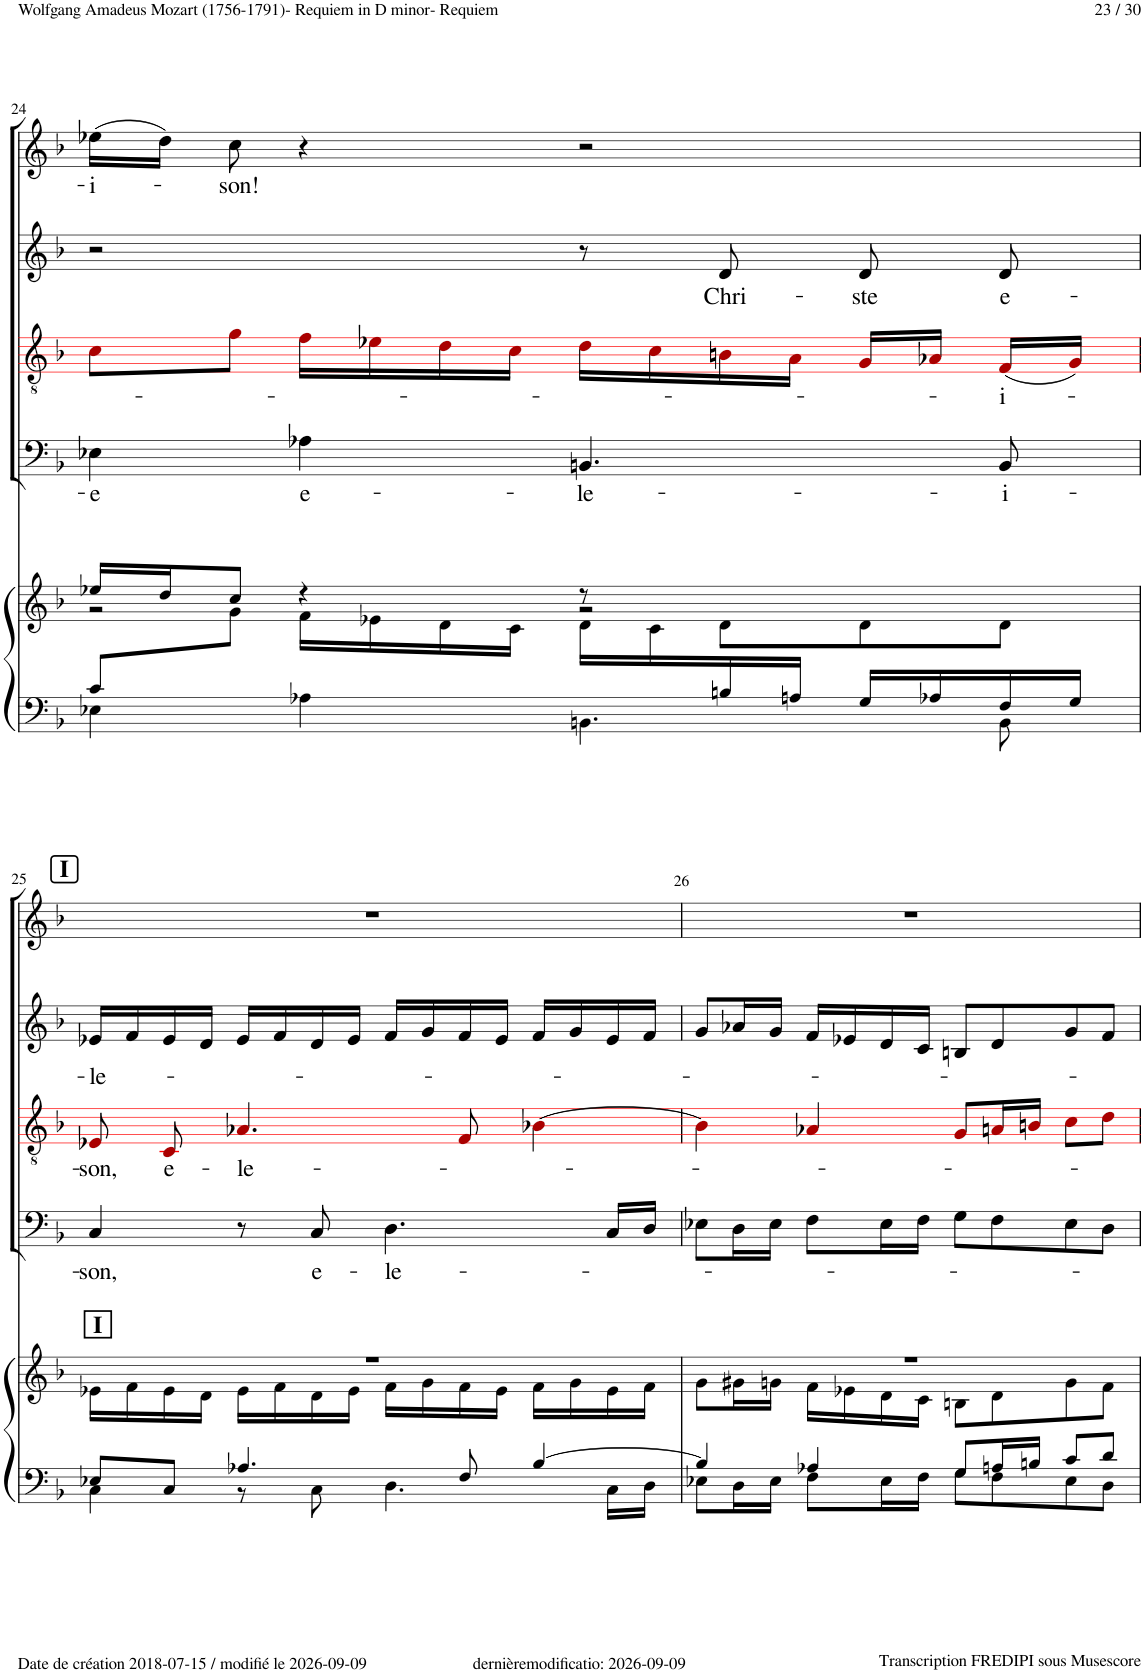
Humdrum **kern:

**kern	**kern	**kern	**text	**kern	**text	**kern	**text	**kern	**text
*part5	*part5	*part4	*part4	*part3	*part3	*part2	*part2	*part1	*part1
*staff6	*staff5	*staff4	*staff4	*staff3	*staff3	*staff2	*staff2	*staff1	*staff1
*I"Piano	*	*I"Basso Chorus	*	*I"Tenor Chorus	*	*I"Alto Chorus	*	*I"Soprano Chorus	*
*I'Pno	*	*I'Ch	*	*	*	*I'Ch	*	*I'Ch	*
!!LO:PB:g=z
*clefF4	*clefG2	*clefF4	*	*clefGv2	*	*clefG2	*	*clefG2	*
*	*	*	*	*ITrd8c14	*	*	*	*	*
*k[b-]	*k[b-]	*k[b-]	*	*k[b-]	*	*k[b-]	*	*k[b-]	*
*M4/4	*M4/4	*M4/4	*	*M4/4	*	*M4/4	*	*M4/4	*
*met(c)	*met(c)	*met(c)	*	*met(c)	*	*met(c)	*	*met(c)	*
=24	=24	=24	=24	=24	=24	=24	=24	=24	=24
*^	*^	*	*	*	*	*	*	*	*
*	*	*	*^	*	*	*	*	*	*	*	*
!	!	!	!	!	!	!LO:LY:b	!	!	!	!	!	!LO:LY:b
8c/L	4E-X\	16ee-X/LL	8ryy	2r	4E-X!\	-e	8c!i\L	.	2r	.	(16ee-X!\LL	i-
.	.	16dd/J	.	.	.	.	.	.	.	.	16dd!\JJ)	.
!	!	!	!	!	!	!	!	!	!	!	!	!LO:LY:b
2ryy	.	8cc/J	8g\J	.	.	.	8g!i\J	.	.	.	8cc!\	-son!
!	!	!	!	!	!	!LO:LY:b	!	!	!	!	!	!
.	4A-X\	4r	16f\LL	.	4A-X!\	e-	16f!i\LL	.	.	.	4r	.
.	.	.	16e-X\	.	.	.	16e-X!i\	.	.	.	.	.
.	.	.	16d\	.	.	.	16d!i\	.	.	.	.	.
.	.	.	16c\JJ	.	.	.	16c!i\JJ	.	.	.	.	.
!	!	!	!	!	!	!LO:LY:b	!	!	!	!	!	!
.	4.BBn\	8r	16d\LL	2r	4.BBn!/	-le-	16d!i\LL	.	8r	.	2r	.
.	.	.	16c\	.	.	.	16c!i\	.	.	.	.	.
!	!	!	!	!	!	!	!	!	!	!LO:LY:b	!	!
16Bn/	.	8d\L	4.ryy	.	.	.	16Bn!i\	.	8d!/	Chri-	.	.
16An/JJ	.	.	.	.	.	.	16A!i\JJ	.	.	.	.	.
!	!	!	!	!	!	!	!	!	!	!LO:LY:b	!	!
16G/LL	.	8d\	.	.	.	.	16G!i/LL	.	8d!/	-ste	.	.
16A-X/	.	.	.	.	.	.	16A-X!i/JJ	.	.	.	.	.
!	!	!	!	!	!	!LO:LY:b	!	!LO:LY:b	!	!LO:LY:b	!	!
16F/	8BB\	8d\J	.	.	8BB!/	-i-	(16F!i/LL	-i-	8d!/	e-	.	.
16G/JJ	.	.	.	.	.	.	16G!i/JJ)	.	.	.	.	.
*	*	*	*v	*v	*	*	*	*	*	*	*	*
!!LO:LB:g=z
=25	=25	=25	=25	=25	=25	=25	=25	=25	=25	=25	=25
!	!	!LO:TX:a:B:t=I	!	!	!	!	!	!	!	!	!
!	!	!	!	!	!LO:LY:b	!	!LO:LY:b	!	!LO:LY:b	!	!
8E-X/L	4C\	1r	16e-X\LL	4C!/	-son,	8E-X!i/	-son,	16e-X!/LL	-le-	1r	.
.	.	.	16f\	.	.	.	.	16f!/	.	.	.
!	!	!	!	!	!	!	!LO:LY:b	!	!	!	!
8C/J	.	.	16e-\	.	.	8C!i/	e-	16e-!/	.	.	.
.	.	.	16d\JJ	.	.	.	.	16d!/JJ	.	.	.
!	!	!	!	!	!	!	!LO:LY:b	!	!	!	!
4.A-X/	8r	.	16e-\LL	8r	.	4.A-X!i/	-le-	16e-!/LL	.	.	.
.	.	.	16f\	.	.	.	.	16f!/	.	.	.
!	!	!	!	!	!LO:LY:b	!	!	!	!	!	!
.	8C\	.	16d\	8C!/	e-	.	.	16d!/	.	.	.
.	.	.	16e-\JJ	.	.	.	.	16e-!/JJ	.	.	.
!	!	!	!	!	!LO:LY:b	!	!	!	!	!	!
.	4.D\	.	16f\LL	4.D!\	-le-	.	.	16f!/LL	.	.	.
.	.	.	16g\	.	.	.	.	16g!/	.	.	.
8F/	.	.	16f\	.	.	8F!i/	.	16f!/	.	.	.
.	.	.	16e-\JJ	.	.	.	.	16e-!/JJ	.	.	.
[4B-/	.	.	16f\LL	.	.	[4B-X!i\	.	16f!/LL	.	.	.
.	.	.	16g\	.	.	.	.	16g!/	.	.	.
.	16C\LL	.	16e-\	16C!/LL	.	.	.	16e-!/	.	.	.
.	16D\JJ	.	16f\JJ	16D!/JJ	.	.	.	16f!/JJ	.	.	.
=26	=26	=26	=26	=26	=26	=26	=26	=26	=26	=26	=26
4B-/]	8E-X\L	1r	8g\L	8E-X!\L	.	4B-!i\]	.	8g!/L	.	1r	.
.	16D\L	.	16g#X\L	16D!\L	.	.	.	16a-X!/L	.	.	.
.	16E-\JJ	.	16gn\JJ	16E-!\JJ	.	.	.	16g!/JJ	.	.	.
4A-X/	8F\L	.	16f\LL	8F!\L	.	4A-X!i/	.	16f!/LL	.	.	.
.	.	.	16e-X\	.	.	.	.	16e-X!/	.	.	.
.	16E-\L	.	16d\	16E-!\L	.	.	.	16d!/	.	.	.
.	16F\JJ	.	16c\JJ	16F!\JJ	.	.	.	16c!/JJ	.	.	.
8G/L	8G\L	.	8Bn\L	8G!\L	.	8G!i/L	.	8Bn!/L	.	.	.
16An/L	8F\	.	8d\	8F!\	.	16An!i/L	.	8d!/	.	.	.
16Bn/JJ	.	.	.	.	.	16Bn!i/JJ	.	.	.	.	.
8c/L	8E-\	.	8g\	8E-!\	.	8c!i\L	.	8g!/	.	.	.
8d/J	8D\J	.	8f\J	8D!\J	.	8d!i\J	.	8f!/J	.	.	.
*v	*v	*	*	*	*	*	*	*	*	*	*
*	*v	*v	*	*	*	*	*	*	*	*
=	=	=	=	=	=	=	=	=	=
*-	*-	*-	*-	*-	*-	*-	*-	*-	*-
